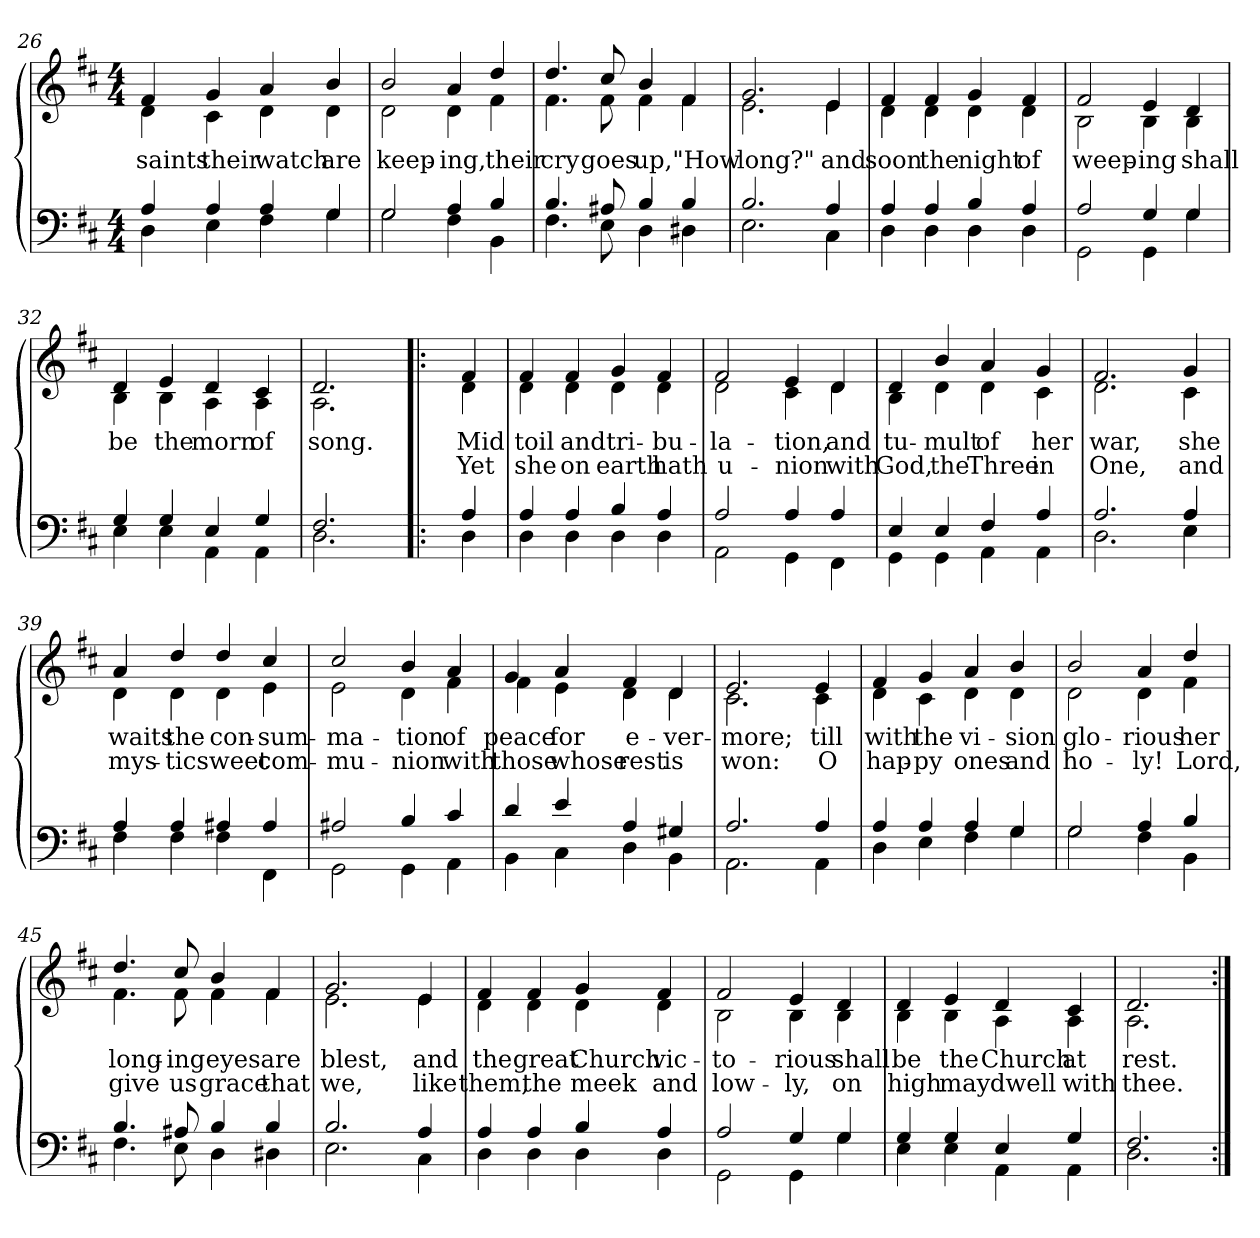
**kern	**kern	**text	**text
*part2	*part1	*part1	*part1
*staff2	*staff1	*staff1	*staff1
*clefF4	*clefG2	*	*
*k[f#c#]	*k[f#c#]	*	*
*D:	*D:	*	*
*M4/4	*M4/4	*	*
=26	=26	=26	=26
*^	*^	*	*
!	!	!	!	!LO:LY:b	!
4A/	4D\	4f#/	4d\	saints	.
!	!	!	!	!LO:LY:b	!
4A/	4E\	4g/	4c#\	their	.
!	!	!	!	!LO:LY:b	!
4A/	4F#\	4a/	4d\	watch	.
!	!	!	!	!LO:LY:b	!
4G/	4G\	4b/	4d\	are	.
=27	=27	=27	=27	=27	=27
!	!	!	!	!LO:LY:b	!
2G/	2G\	2b/	2d\	keep-	.
!	!	!	!	!LO:LY:b	!
4A/	4F#\	4a/	4d\	-ing,	.
!	!	!	!	!LO:LY:b	!
4B/	4BB\	4dd/	4f#\	their	.
=28	=28	=28	=28	=28	=28
!	!	!	!	!LO:LY:b	!
4.B/	4.F#\	4.dd/	4.f#\	cry	.
!	!	!	!	!LO:LY:b	!
8A#X/	8E\	8cc#/	8f#\	goes	.
!	!	!	!	!LO:LY:b	!
4B/	4D\	4b/	4f#\	up,	.
!	!	!	!	!LO:LY:b	!
4B/	4D#X\	4f#/	4f#\	"How	.
!!LO:PB:g=z	!!
=29	=29	=29	=29	=29	=29
!	!	!	!	!LO:LY:b	!
2.B/	2.E\	2.g/	2.e\	long?"	.
!	!	!	!	!LO:LY:b	!
4A/	4C#\	4e/	4e\	and	.
=30	=30	=30	=30	=30	=30
!	!	!	!	!LO:LY:b	!
4A/	4D\	4f#/	4d\	soon	.
!	!	!	!	!LO:LY:b	!
4A/	4D\	4f#/	4d\	the	.
!	!	!	!	!LO:LY:b	!
4B/	4D\	4g/	4d\	night	.
!	!	!	!	!LO:LY:b	!
4A/	4D\	4f#/	4d\	of	.
=31	=31	=31	=31	=31	=31
!	!	!	!	!LO:LY:b	!
2A/	2GG\	2f#/	2B\	weep-	.
!	!	!	!	!LO:LY:b	!
4G/	4GG\	4e/	4B\	-ing	.
!	!	!	!	!LO:LY:b	!
4G/	4G\	4d/	4B\	shall	.
=32	=32	=32	=32	=32	=32
!	!	!	!	!LO:LY:b	!
4G/	4E\	4d/	4B\	be	.
!	!	!	!	!LO:LY:b	!
4G/	4E\	4e/	4B\	the	.
!	!	!	!	!LO:LY:b	!
4E/	4AA\	4d/	4A\	morn	.
!	!	!	!	!LO:LY:b	!
4G/	4AA\	4c#/	4A\	of	.
=33	=33	=33	=33	=33	=33
!	!	!	!	!LO:LY:b	!
2.F#/	2.D\	2.d/	2.A\	song.	.
=34!|:	=34!|:	=34!|:	=34!|:	=34!|:	=34!|:
4ryy	4ryy	4ryy	4ryy	.	.
!	!	!	!	!LO:LY:b	!LO:LY:b
4A/	4D\	4f#/	4d\	Mid	Yet
!!LO:LB:g=z	!!
=35	=35	=35	=35	=35	=35
!	!	!	!	!LO:LY:b	!LO:LY:b
4A/	4D\	4f#/	4d\	toil	she
!	!	!	!	!LO:LY:b	!LO:LY:b
4A/	4D\	4f#/	4d\	and	on
!	!	!	!	!LO:LY:b	!LO:LY:b
4B/	4D\	4g/	4d\	tri-	earth
!	!	!	!	!LO:LY:b	!LO:LY:b
4A/	4D\	4f#/	4d\	-bu-	hath
=36	=36	=36	=36	=36	=36
!	!	!	!	!LO:LY:b	!LO:LY:b
2A/	2AA\	2f#/	2d\	-la-	u-
!	!	!	!	!LO:LY:b	!LO:LY:b
4A/	4GG\	4e/	4c#\	-tion,	-nion
!	!	!	!	!LO:LY:b	!LO:LY:b
4A/	4FF#\	4d/	4d\	and	with
=37	=37	=37	=37	=37	=37
!	!	!	!	!LO:LY:b	!LO:LY:b
4E/	4GG\	4d/	4B\	tu-	God,
!	!	!	!	!LO:LY:b	!LO:LY:b
4E/	4GG\	4b/	4d\	-mult	the
!	!	!	!	!LO:LY:b	!LO:LY:b
4F#/	4AA\	4a/	4d\	of	Three
!	!	!	!	!LO:LY:b	!LO:LY:b
4A/	4AA\	4g/	4c#\	her	in
=38	=38	=38	=38	=38	=38
!	!	!	!	!LO:LY:b	!LO:LY:b
2.A/	2.D\	2.f#/	2.d\	war,	One,
!	!	!	!	!LO:LY:b	!LO:LY:b
4A/	4E\	4g/	4c#\	she	and
!!LO:LB:g=z	!!
=39	=39	=39	=39	=39	=39
!	!	!	!	!LO:LY:b	!LO:LY:b
4A/	4F#\	4a/	4d\	waits	mys-
!	!	!	!	!LO:LY:b	!LO:LY:b
4A/	4F#\	4dd/	4d\	the	-tic
!	!	!	!	!LO:LY:b	!LO:LY:b
4A#X/	4F#\	4dd/	4d\	con-	sweet
!	!	!	!	!LO:LY:b	!LO:LY:b
4A#/	4FF#\	4cc#/	4e\	-sum-	com-
=40	=40	=40	=40	=40	=40
!	!	!	!	!LO:LY:b	!LO:LY:b
2A#X/	2GG\	2cc#/	2e\	-ma-	-mu-
!	!	!	!	!LO:LY:b	!LO:LY:b
4B/	4GG\	4b/	4d\	-tion	-nion
!	!	!	!	!LO:LY:b	!LO:LY:b
4c#/	4AA\	4a/	4f#\	of	with
=41	=41	=41	=41	=41	=41
!	!	!	!	!LO:LY:b	!LO:LY:b
4d/	4BB\	4g/	4f#\	peace	those
!	!	!	!	!LO:LY:b	!LO:LY:b
4e/	4C#\	4a/	4e\	for	whose
!	!	!	!	!LO:LY:b	!LO:LY:b
4A/	4D\	4f#/	4d\	e-	rest
!	!	!	!	!LO:LY:b	!LO:LY:b
4G#X/	4BB\	4d/	4d\	-ver-	is
=42	=42	=42	=42	=42	=42
!	!	!	!	!LO:LY:b	!LO:LY:b
2.A/	2.AA\	2.e/	2.c#\	-more;	won:
!	!	!	!	!LO:LY:b	!LO:LY:b
4A/	4AA\	4e/	4c#\	till	O
!!LO:LB:g=z	!!
=43	=43	=43	=43	=43	=43
!	!	!	!	!LO:LY:b	!LO:LY:b
4A/	4D\	4f#/	4d\	with	hap-
!	!	!	!	!LO:LY:b	!LO:LY:b
4A/	4E\	4g/	4c#\	the	-py
!	!	!	!	!LO:LY:b	!LO:LY:b
4A/	4F#\	4a/	4d\	vi-	ones
!	!	!	!	!LO:LY:b	!LO:LY:b
4G/	4G\	4b/	4d\	-sion	and
=44	=44	=44	=44	=44	=44
!	!	!	!	!LO:LY:b	!LO:LY:b
2G/	2G\	2b/	2d\	glo-	ho-
!	!	!	!	!LO:LY:b	!LO:LY:b
4A/	4F#\	4a/	4d\	-rious	-ly!
!	!	!	!	!LO:LY:b	!LO:LY:b
4B/	4BB\	4dd/	4f#\	her	Lord,
=45	=45	=45	=45	=45	=45
!	!	!	!	!LO:LY:b	!LO:LY:b
4.B/	4.F#\	4.dd/	4.f#\	long-	give
!	!	!	!	!LO:LY:b	!LO:LY:b
8A#X/	8E\	8cc#/	8f#\	-ing	us
!	!	!	!	!LO:LY:b	!LO:LY:b
4B/	4D\	4b/	4f#\	eyes	grace
!	!	!	!	!LO:LY:b	!LO:LY:b
4B/	4D#X\	4f#/	4f#\	are	that
=46	=46	=46	=46	=46	=46
!	!	!	!	!LO:LY:b	!LO:LY:b
2.B/	2.E\	2.g/	2.e\	blest,	we,
!	!	!	!	!LO:LY:b	!LO:LY:b
4A/	4C#\	4e/	4e\	and	like
!!LO:LB:g=z	!!
=47	=47	=47	=47	=47	=47
!	!	!	!	!LO:LY:b	!LO:LY:b
4A/	4D\	4f#/	4d\	the	them,
!	!	!	!	!LO:LY:b	!LO:LY:b
4A/	4D\	4f#/	4d\	great	the
!	!	!	!	!LO:LY:b	!LO:LY:b
4B/	4D\	4g/	4d\	Church	meek
!	!	!	!	!LO:LY:b	!LO:LY:b
4A/	4D\	4f#/	4d\	vic-	and
=48	=48	=48	=48	=48	=48
!	!	!	!	!LO:LY:b	!LO:LY:b
2A/	2GG\	2f#/	2B\	-to-	low-
!	!	!	!	!LO:LY:b	!LO:LY:b
4G/	4GG\	4e/	4B\	-rious	-ly,
!	!	!	!	!LO:LY:b	!LO:LY:b
4G/	4G\	4d/	4B\	shall	on
=49	=49	=49	=49	=49	=49
!	!	!	!	!LO:LY:b	!LO:LY:b
4G/	4E\	4d/	4B\	be	high
!	!	!	!	!LO:LY:b	!LO:LY:b
4G/	4E\	4e/	4B\	the	may
!	!	!	!	!LO:LY:b	!LO:LY:b
4E/	4AA\	4d/	4A\	Church	dwell
!	!	!	!	!LO:LY:b	!LO:LY:b
4G/	4AA\	4c#/	4A\	at	with
=50	=50	=50	=50	=50	=50
!	!	!	!	!LO:LY:b	!LO:LY:b
2.F#/	2.D\	2.d/	2.A\	rest.	thee.
*v	*v	*	*	*	*
*	*v	*v	*	*
=:|!	=:|!	=:|!	=:|!
*-	*-	*-	*-
